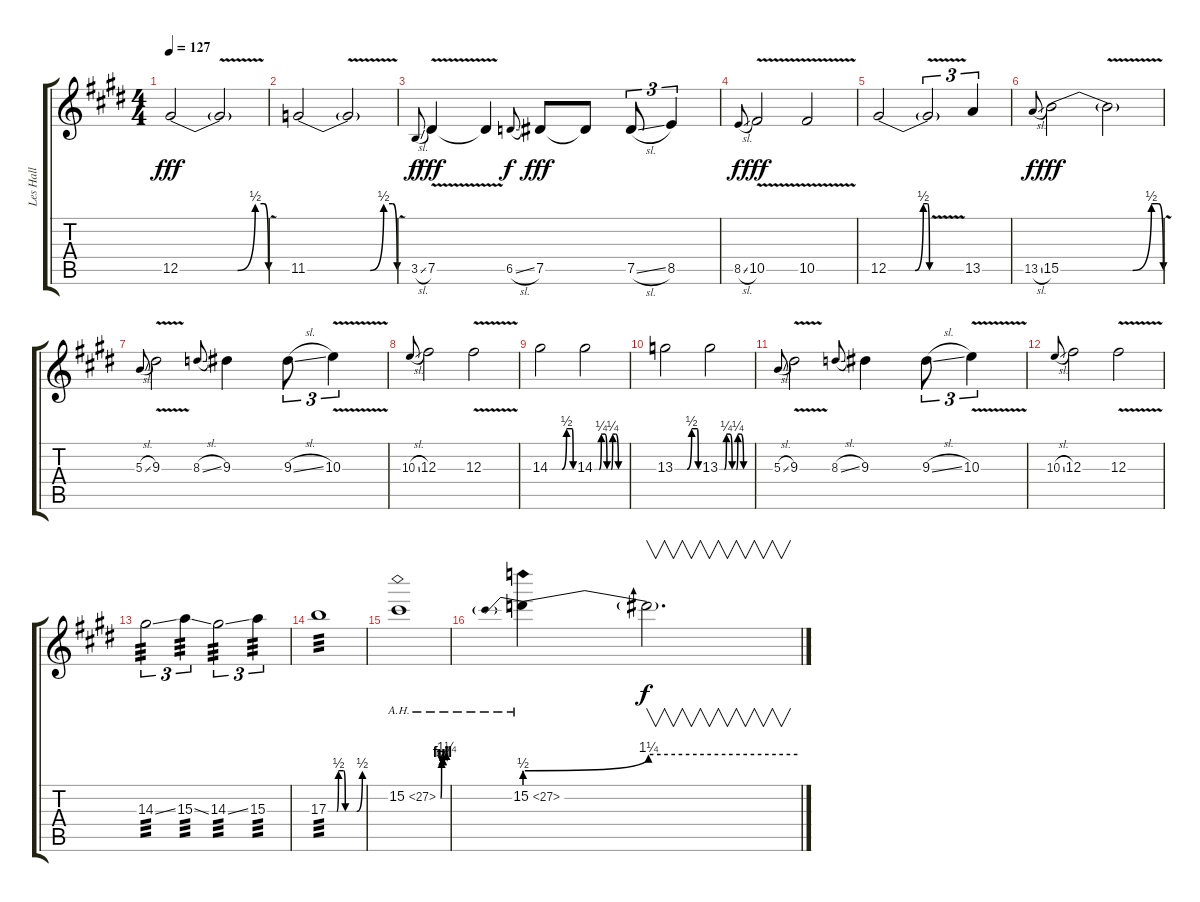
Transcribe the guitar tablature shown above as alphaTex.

\track ("Les Hall" "Les Hall") {instrument distortionguitar}
\staff {score tabs}
\tuning (Eb4 Bb3 Gb3 Db3 Ab2 Db2) {hide}
\ts (4 4)
\tempo 127
\clef g2
\ks c#minor
12.5{be (custom 0 0 39 0 51 2 57 2 60 0)}.2{dy fff} 12.5{v t}.2 |
11.5{be (custom 0 0 30 0 42 0 51 2 57 2 60 0)}.2 11.5{v t}.2 |
3.5{sl}.8{gr onbeat dy f} 7.5{v}.4{dy fff} 7.5{t}.4 6.5{sl}.8{gr onbeat dy f} 7.5.8{dy fff} 7.5{t}.8 7.5{sl}.8{tu (3 2)} 8.5.4{tu (3 2)} |
8.5{sl}.8{gr onbeat dy f} 10.5{v}.2{dy fff} 10.5{v}.2 |
12.5{be (custom 0 0 39 0 51 2 57 2 60 0)}.2 12.5{v t}.2{tu (3 2)} 13.5.4{tu (3 2)} |
13.5{sl}.8{gr onbeat dy f} 15.5{be (custom 0 0 30 0 42 0 53 2 57 2 60 0)}.2{dy fff} 15.5{v t}.2 |
5.3{sl}.8{gr onbeat} 9.3{v}.2 8.3{sl}.8{gr onbeat} 9.3.4 9.3{sl}.8{tu (3 2)} 10.3{v}.4{tu (3 2)} |
10.3{sl}.8{gr onbeat} 12.3.2 12.3{v}.2 |
14.3{be (custom 0 0 31 0 43 2 58 2 60 0)}.2 14.3{be (custom 0 0 9 0 13 1 20 1 24 0 32 0 35 1 41 1 46 0 60 0)}.2 |
13.3{be (custom 0 0 31 0 43 2 58 2 60 0)}.2 13.3{be (custom 0 0 9 0 13 1 20 1 24 0 32 0 35 1 41 1 46 0 60 0)}.2 |
5.3{sl}.8{gr onbeat} 9.3{v}.2 8.3{sl}.8{gr onbeat} 9.3.4 9.3{sl}.8{tu (3 2)} 10.3{v}.4{tu (3 2)} |
10.3{sl}.8{gr onbeat} 12.3.2 12.3{v}.2 |
14.3{ss}.2{tu (3 2) tp 3} 15.3{ss}.4{tu (3 2) tp 3} 14.3{ss}.2{tu (3 2) tp 3} 15.3.4{tu (3 2) tp 3} |
17.3{be (custom 0 0 15 0 18 2 27 2 30 0 50 0 60 2)}.1{tp 3} |
15.2{be (custom 0 0 8 4 11 4 13 3 16 4 19 4 21 3 24 4 28 4 60 5) ah 12}.1 |
15.2{be (prebendbend 0 2 60 5) ah 12}.4 15.2{be (hold 0 5 60 5) t}.2{v d dy f}
